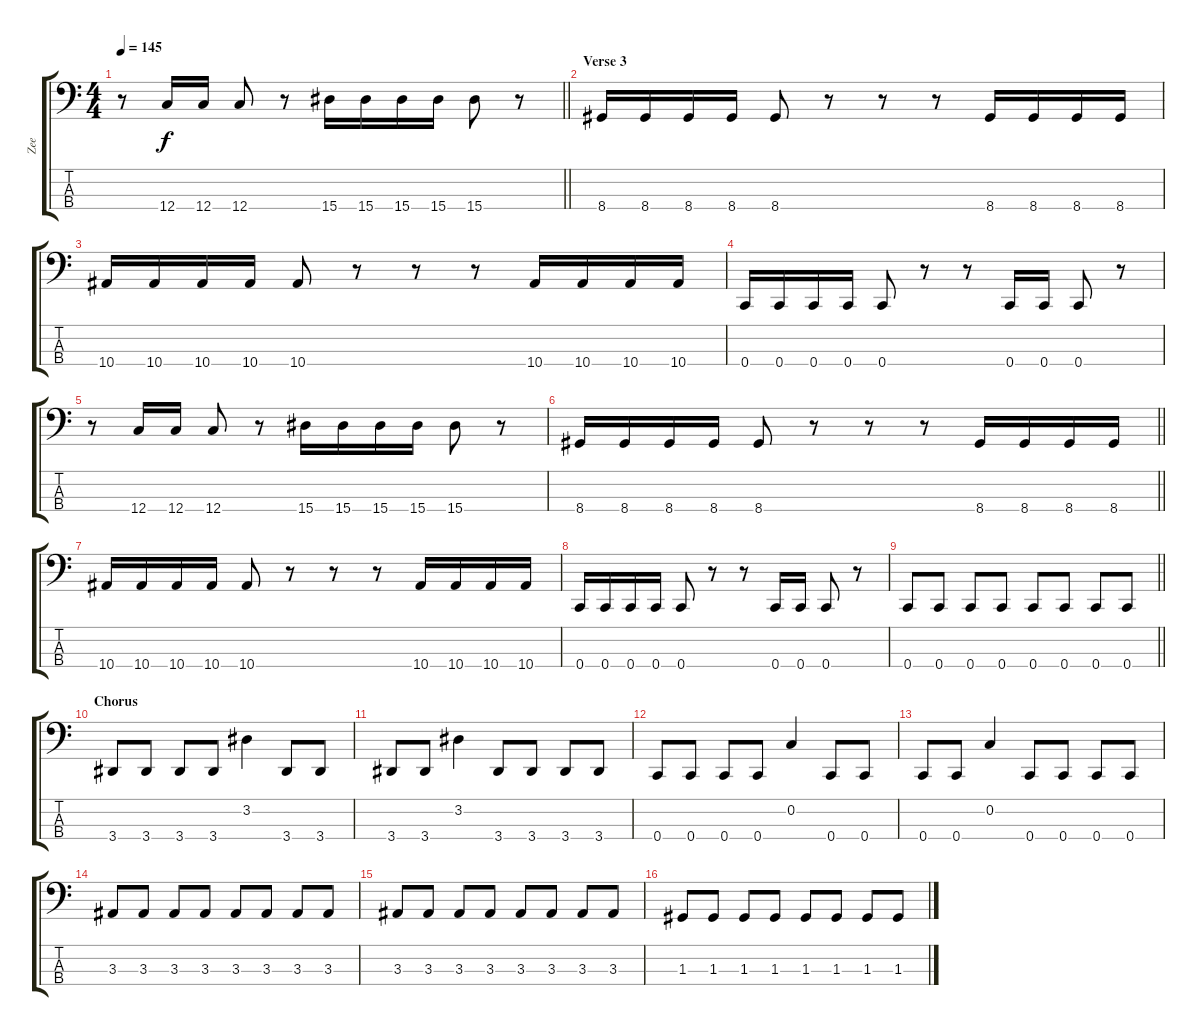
\track ("Zee" "Zee") {instrument electricbassfinger}
\staff {score tabs}
\tuning (F2 C2 G1 C1) {hide}
\ts (4 4)
\tempo 145
\clef f4
\barLineRight lightlight
\ks c
r.8{dy f} 12.4.16 12.4.16 12.4.8 r.8 15.4.16 15.4.16 15.4.16 15.4.16 15.4.8 r.8 |
\section ("" "Verse 3")
8.4.16 8.4.16 8.4.16 8.4.16 8.4.8 r.8 r.8 r.8 8.4.16 8.4.16 8.4.16 8.4.16 |
10.4.16 10.4.16 10.4.16 10.4.16 10.4.8 r.8 r.8 r.8 10.4.16 10.4.16 10.4.16 10.4.16 |
0.4.16 0.4.16 0.4.16 0.4.16 0.4.8 r.8 r.8 0.4.16 0.4.16 0.4.8 r.8 |
r.8 12.4.16 12.4.16 12.4.8 r.8 15.4.16 15.4.16 15.4.16 15.4.16 15.4.8 r.8 |
\barLineRight lightlight
8.4.16 8.4.16 8.4.16 8.4.16 8.4.8 r.8 r.8 r.8 8.4.16 8.4.16 8.4.16 8.4.16 |
10.4.16 10.4.16 10.4.16 10.4.16 10.4.8 r.8 r.8 r.8 10.4.16 10.4.16 10.4.16 10.4.16 |
0.4.16 0.4.16 0.4.16 0.4.16 0.4.8 r.8 r.8 0.4.16 0.4.16 0.4.8 r.8 |
\barLineRight lightlight
0.4.8 0.4.8 0.4.8 0.4.8 0.4.8 0.4.8 0.4.8 0.4.8 |
\section ("" "Chorus")
3.4.8 3.4.8 3.4.8 3.4.8 3.2.4 3.4.8 3.4.8 |
3.4.8 3.4.8 3.2.4 3.4.8 3.4.8 3.4.8 3.4.8 |
0.4.8 0.4.8 0.4.8 0.4.8 0.2.4 0.4.8 0.4.8 |
0.4.8 0.4.8 0.2.4 0.4.8 0.4.8 0.4.8 0.4.8 |
3.3.8 3.3.8 3.3.8 3.3.8 3.3.8 3.3.8 3.3.8 3.3.8 |
3.3.8 3.3.8 3.3.8 3.3.8 3.3.8 3.3.8 3.3.8 3.3.8 |
1.3.8 1.3.8 1.3.8 1.3.8 1.3.8 1.3.8 1.3.8 1.3.8
